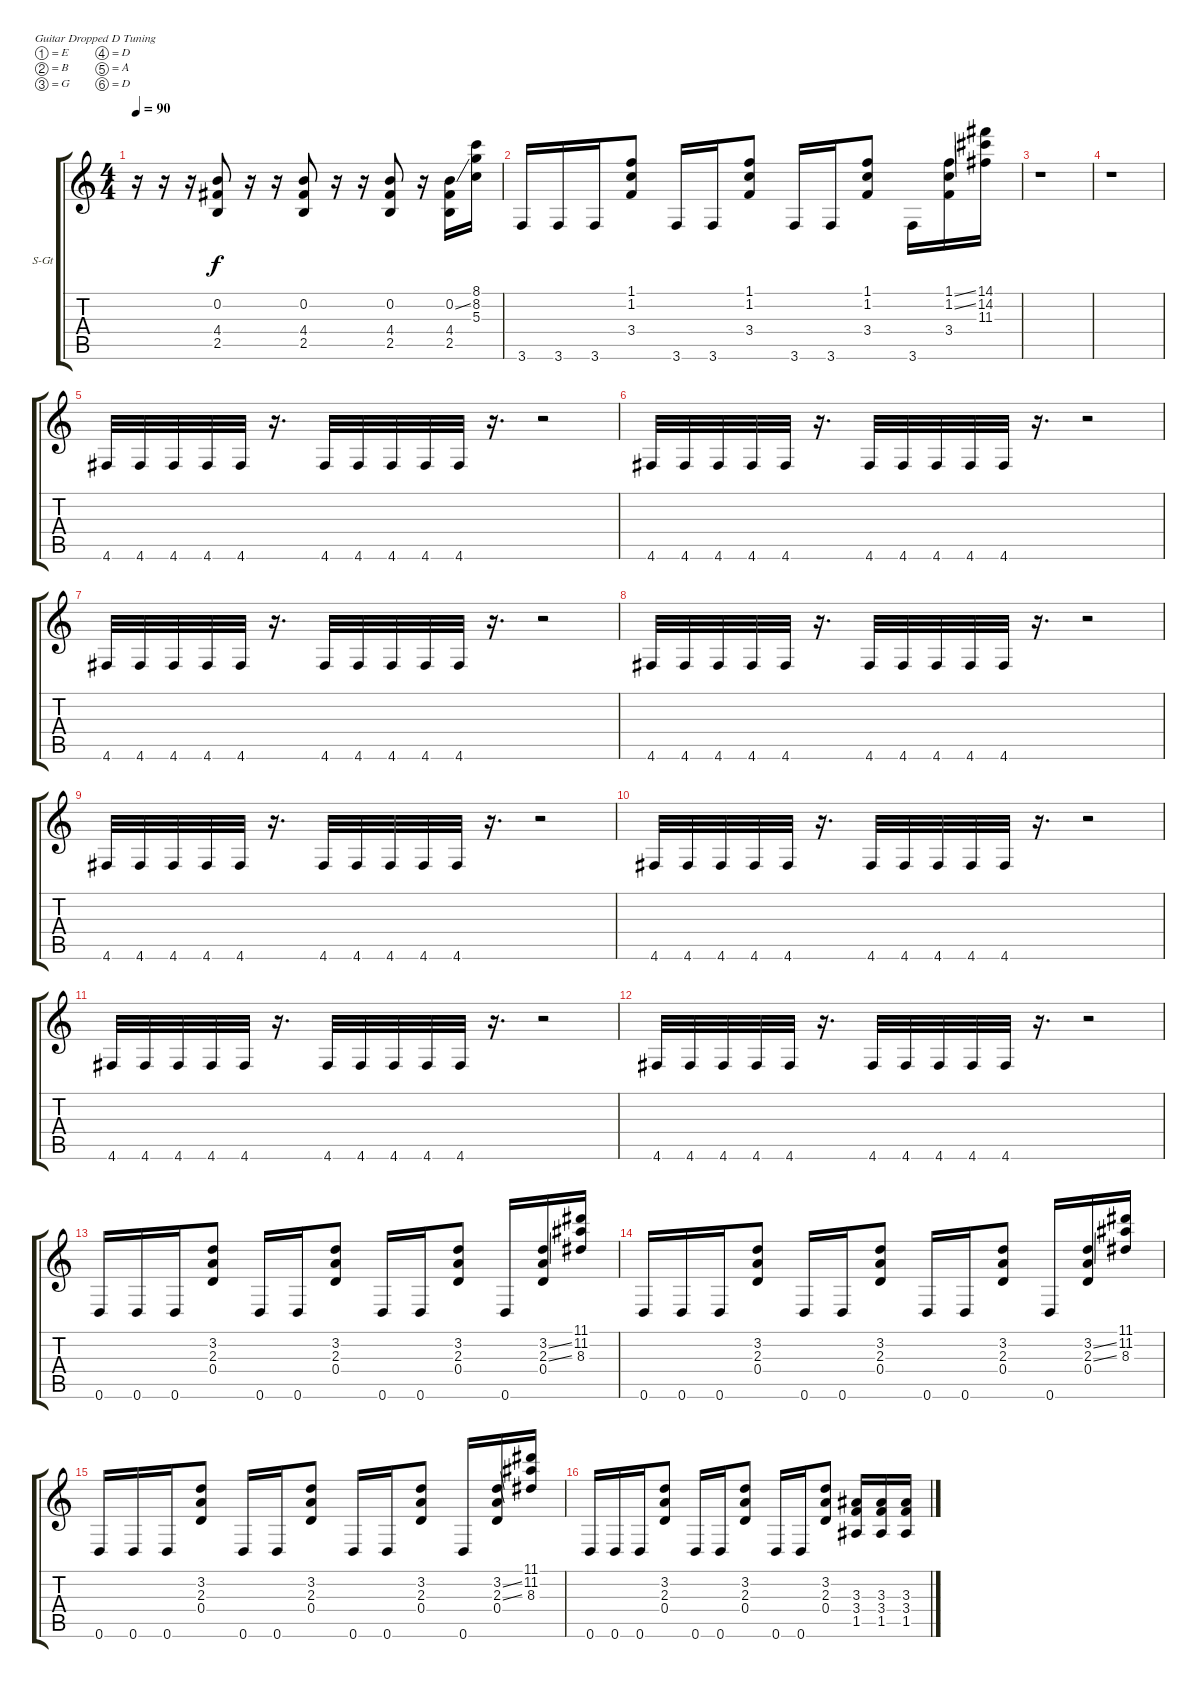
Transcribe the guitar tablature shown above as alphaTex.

\bracketExtendMode groupsimilarinstruments
\firstSystemTrackNameOrientation horizontal
\otherSystemsTrackNameOrientation horizontal
\track ("Keyboard (Christian)" "S-Gt") {instrument lead2sawtooth}
\staff {score tabs}
\tuning (E4 B3 G3 D3 A2 D2)
\displaytranspose 12
\ts (4 4)
\tempo 90
\clef g2
\ks c
r.16{dy f} r.16 r.16 (0.2 4.4 2.5).8 r.16 r.16 (0.2 4.4 2.5).8 r.16 r.16 (0.2 4.4 2.5).8 r.16 (0.2{ss} 4.4 2.5).16 (8.1 8.2 5.3).16 |
3.6.16 3.6.16 3.6.16 (1.1 1.2 3.4).8 3.6.16 3.6.16 (1.1 1.2 3.4).8 3.6.16 3.6.16 (1.1 1.2 3.4).8 3.6.16 (1.1{ss} 1.2{ss} 3.4).16 (14.1 14.2 11.3).16 |
r.1 |
r.1 |
4.6.32 4.6.32 4.6.32 4.6.32 4.6.32 r.16{d} 4.6.32 4.6.32 4.6.32 4.6.32 4.6.32 r.16{d} r.2 |
4.6.32 4.6.32 4.6.32 4.6.32 4.6.32 r.16{d} 4.6.32 4.6.32 4.6.32 4.6.32 4.6.32 r.16{d} r.2 |
4.6.32 4.6.32 4.6.32 4.6.32 4.6.32 r.16{d} 4.6.32 4.6.32 4.6.32 4.6.32 4.6.32 r.16{d} r.2 |
4.6.32 4.6.32 4.6.32 4.6.32 4.6.32 r.16{d} 4.6.32 4.6.32 4.6.32 4.6.32 4.6.32 r.16{d} r.2 |
4.6.32 4.6.32 4.6.32 4.6.32 4.6.32 r.16{d} 4.6.32 4.6.32 4.6.32 4.6.32 4.6.32 r.16{d} r.2 |
4.6.32 4.6.32 4.6.32 4.6.32 4.6.32 r.16{d} 4.6.32 4.6.32 4.6.32 4.6.32 4.6.32 r.16{d} r.2 |
4.6.32 4.6.32 4.6.32 4.6.32 4.6.32 r.16{d} 4.6.32 4.6.32 4.6.32 4.6.32 4.6.32 r.16{d} r.2 |
4.6.32 4.6.32 4.6.32 4.6.32 4.6.32 r.16{d} 4.6.32 4.6.32 4.6.32 4.6.32 4.6.32 r.16{d} r.2 |
0.6.16 0.6.16 0.6.16 (3.2 2.3 0.4).8 0.6.16 0.6.16 (3.2 2.3 0.4).8 0.6.16 0.6.16 (3.2 2.3 0.4).8 0.6.16 (3.2{ss} 2.3{ss} 0.4).16 (11.1 11.2 8.3).16 |
0.6.16 0.6.16 0.6.16 (3.2 2.3 0.4).8 0.6.16 0.6.16 (3.2 2.3 0.4).8 0.6.16 0.6.16 (3.2 2.3 0.4).8 0.6.16 (3.2{ss} 2.3{ss} 0.4).16 (11.1 11.2 8.3).16 |
0.6.16 0.6.16 0.6.16 (3.2 2.3 0.4).8 0.6.16 0.6.16 (3.2 2.3 0.4).8 0.6.16 0.6.16 (3.2 2.3 0.4).8 0.6.16 (3.2{ss} 2.3{ss} 0.4).16 (11.1 11.2 8.3).16 |
0.6.16 0.6.16 0.6.16 (3.2 2.3 0.4).8 0.6.16 0.6.16 (3.2 2.3 0.4).8 0.6.16 0.6.16 (3.2 2.3 0.4).8 (3.3 3.4 1.5).16 (3.3 3.4 1.5).16 (3.3 3.4 1.5).16
